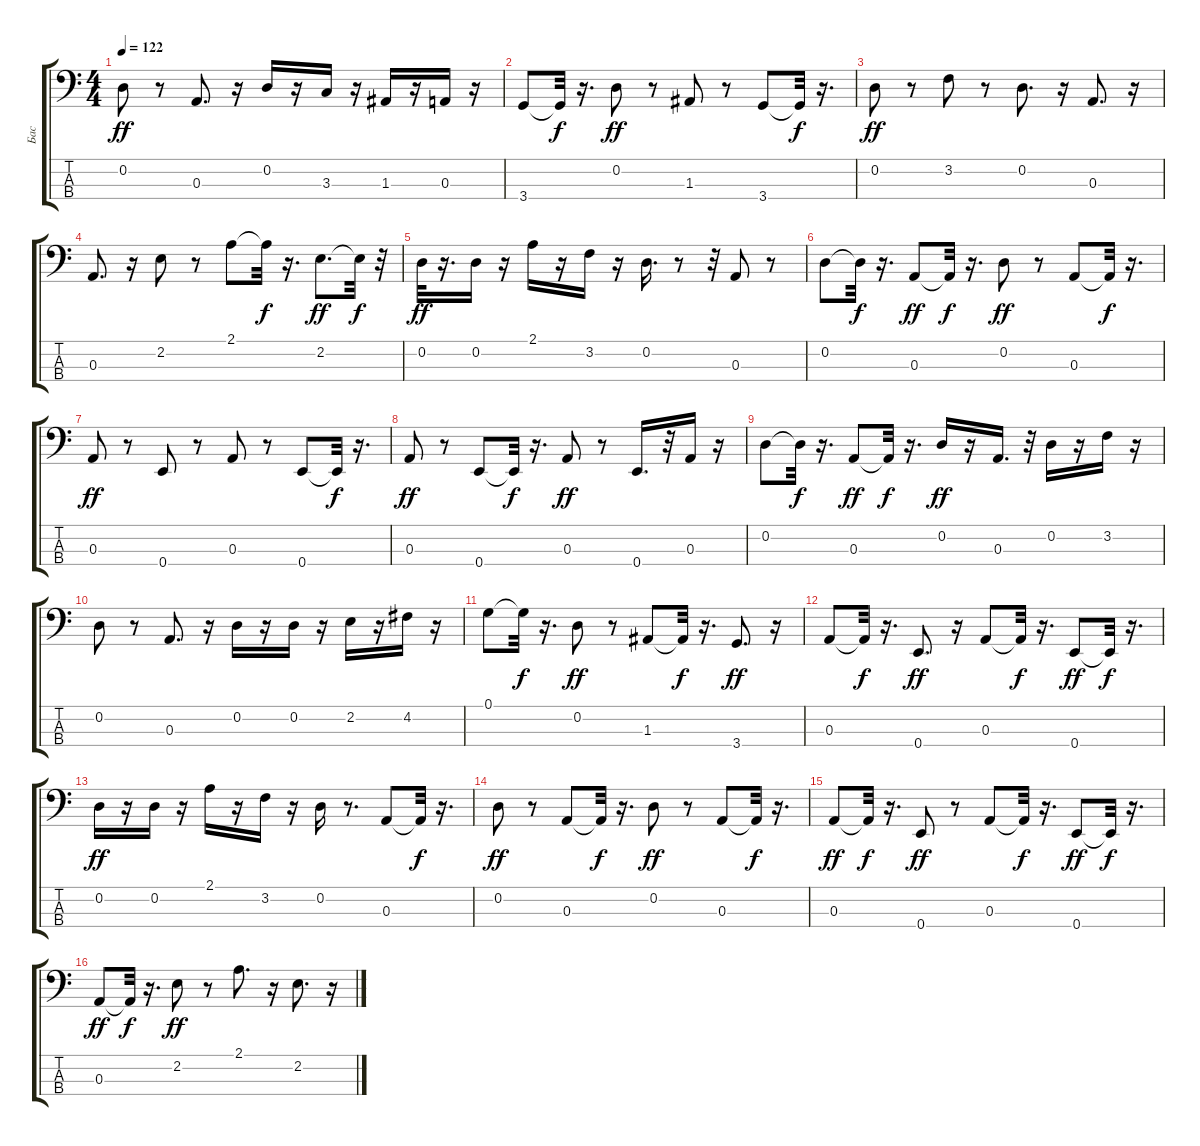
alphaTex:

\track ("Бас" "Бас") {instrument fretlessbass}
\staff {score tabs}
\tuning (G2 D2 A1 E1) {hide}
\ts (4 4)
\tempo 122
\clef f4
\ks c
0.2.8{dy ff} r.8 0.3.8{d} r.16 0.2.16 r.16 3.3.16 r.16 1.3.16 r.16 0.3.16 r.16 |
3.4.8 3.4{t}.32{dy f} r.16{d} 0.2.8{dy ff} r.8 1.3.8 r.8 3.4.8 3.4{t}.32{dy f} r.16{d} |
0.2.8{dy ff} r.8 3.2.8 r.8 0.2.8{d} r.16 0.3.8{d} r.16 |
0.3.8{d} r.16 2.2.8 r.8 2.1.8 2.1{t}.32{dy f} r.16{d} 2.2.8{d dy ff} 2.2{t}.32{dy f} r.32 |
0.2.32{dy ff} r.16{d} 0.2.16 r.16 2.1.16 r.16 3.2.16 r.16 0.2.16{d} r.8 r.32 0.3.8 r.8 |
0.2.8 0.2{t}.32{dy f} r.16{d} 0.3.8{dy ff} 0.3{t}.32{dy f} r.16{d} 0.2.8{dy ff} r.8 0.3.8 0.3{t}.32{dy f} r.16{d} |
0.3.8{dy ff} r.8 0.4.8 r.8 0.3.8 r.8 0.4.8 0.4{t}.32{dy f} r.16{d} |
0.3.8{dy ff} r.8 0.4.8 0.4{t}.32{dy f} r.16{d} 0.3.8{dy ff} r.8 0.4.16{d} r.32 0.3.16 r.16 |
0.2.8 0.2{t}.32{dy f} r.16{d} 0.3.8{dy ff} 0.3{t}.32{dy f} r.16{d} 0.2.16{dy ff} r.16 0.3.16{d} r.32 0.2.16 r.16 3.2.16 r.16 |
0.2.8 r.8 0.3.8{d} r.16 0.2.16 r.16 0.2.16 r.16 2.2.16 r.16 4.2.16 r.16 |
0.1.8 0.1{t}.32{dy f} r.16{d} 0.2.8{dy ff} r.8 1.3.8 1.3{t}.32{dy f} r.16{d} 3.4.8{d dy ff} r.16 |
0.3.8 0.3{t}.32{dy f} r.16{d} 0.4.8{d dy ff} r.16 0.3.8 0.3{t}.32{dy f} r.16{d} 0.4.8{dy ff} 0.4{t}.32{dy f} r.16{d} |
0.2.16{dy ff} r.16 0.2.16 r.16 2.1.16 r.16 3.2.16 r.16 0.2.16 r.8{d} 0.3.8 0.3{t}.32{dy f} r.16{d} |
0.2.8{dy ff} r.8 0.3.8 0.3{t}.32{dy f} r.16{d} 0.2.8{dy ff} r.8 0.3.8 0.3{t}.32{dy f} r.16{d} |
0.3.8{dy ff} 0.3{t}.32{dy f} r.16{d} 0.4.8{dy ff} r.8 0.3.8 0.3{t}.32{dy f} r.16{d} 0.4.8{dy ff} 0.4{t}.32{dy f} r.16{d} |
0.3.8{dy ff} 0.3{t}.32{dy f} r.16{d} 2.2.8{dy ff} r.8 2.1.8{d} r.16 2.2.8{d} r.16
